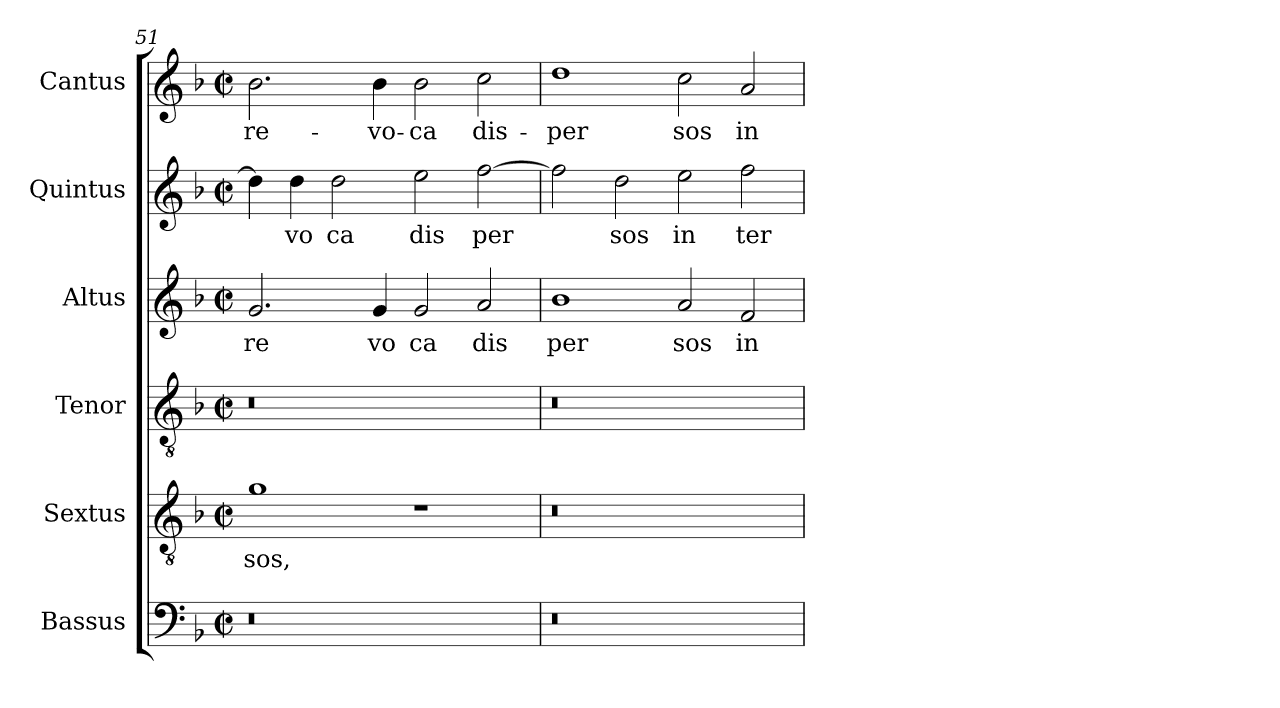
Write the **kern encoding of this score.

**kern	**kern	**text	**kern	**kern	**text	**kern	**text	**kern	**text
*part6	*part5	*part5	*part4	*part3	*part3	*part2	*part2	*part1	*part1
*staff6	*staff5	*staff5	*staff4	*staff3	*staff3	*staff2	*staff2	*staff1	*staff1
*I"Bassus	*I"Sextus	*	*I"Tenor	*I"Altus	*	*I"Quintus	*	*I"Cantus	*
*clefF4	*clefGv2	*	*clefGv2	*clefG2	*	*clefG2	*	*clefG2	*
*k[b-]	*k[b-]	*	*k[b-]	*k[b-]	*	*k[b-]	*	*k[b-]	*
*F:	*F:	*	*F:	*F:	*	*F:	*	*F:	*
*M2/2	*M2/2	*	*M2/2	*M2/2	*	*M2/2	*	*M2/2	*
*met(c|)	*met(c|)	*	*met(c|)	*met(c|)	*	*met(c|)	*	*met(c|)	*
=51	=51	=51	=51	=51	=51	=51	=51	=51	=51
!	!	!LO:LY:b:cj	!	!	!LO:LY:b:cj	!	!	!	!LO:LY:b:cj
0r	1g	sos,	0r	2.g/	re	4dd\]	.	2.b-\	re-
!	!	!	!	!	!	!	!LO:LY:b:cj	!	!
.	.	.	.	.	.	4dd\	vo	.	.
!	!	!	!	!	!	!	!LO:LY:b:cj	!	!
.	.	.	.	.	.	2dd\	ca	.	.
!	!	!	!	!	!LO:LY:b:cj	!	!	!	!LO:LY:b:cj
.	.	.	.	4g/	vo	.	.	4b-\	-vo-
!	!	!	!	!	!LO:LY:b:cj	!	!LO:LY:b:cj	!	!LO:LY:b:cj
.	1r	.	.	2g/	ca	2ee\	dis	2b-\	-ca
!	!	!	!	!	!LO:LY:b:cj	!	!LO:LY:b	!	!LO:LY:b:cj
.	.	.	.	2a/	dis	[>2ff\	per	2cc\	dis-
!!LO:LB:g=z
=52	=52	=52	=52	=52	=52	=52	=52	=52	=52
!	!	!	!	!	!LO:LY:b:cj	!	!	!	!LO:LY:b:cj
0r	0r	.	0r	1b-	per	2ff\]	.	1dd	-per
!	!	!	!	!	!	!	!LO:LY:b:cj	!	!
.	.	.	.	.	.	2dd\	sos	.	.
!	!	!	!	!	!LO:LY:b:cj	!	!LO:LY:b:cj	!	!LO:LY:b:cj
.	.	.	.	2a/	sos	2ee\	in	2cc\	sos
!	!	!	!	!	!LO:LY:b:cj	!	!LO:LY:b:cj	!	!LO:LY:b:cj
.	.	.	.	2f/	in	2ff\	ter-	2a/	in
=	=	=	=	=	=	=	=	=	=
*-	*-	*-	*-	*-	*-	*-	*-	*-	*-
